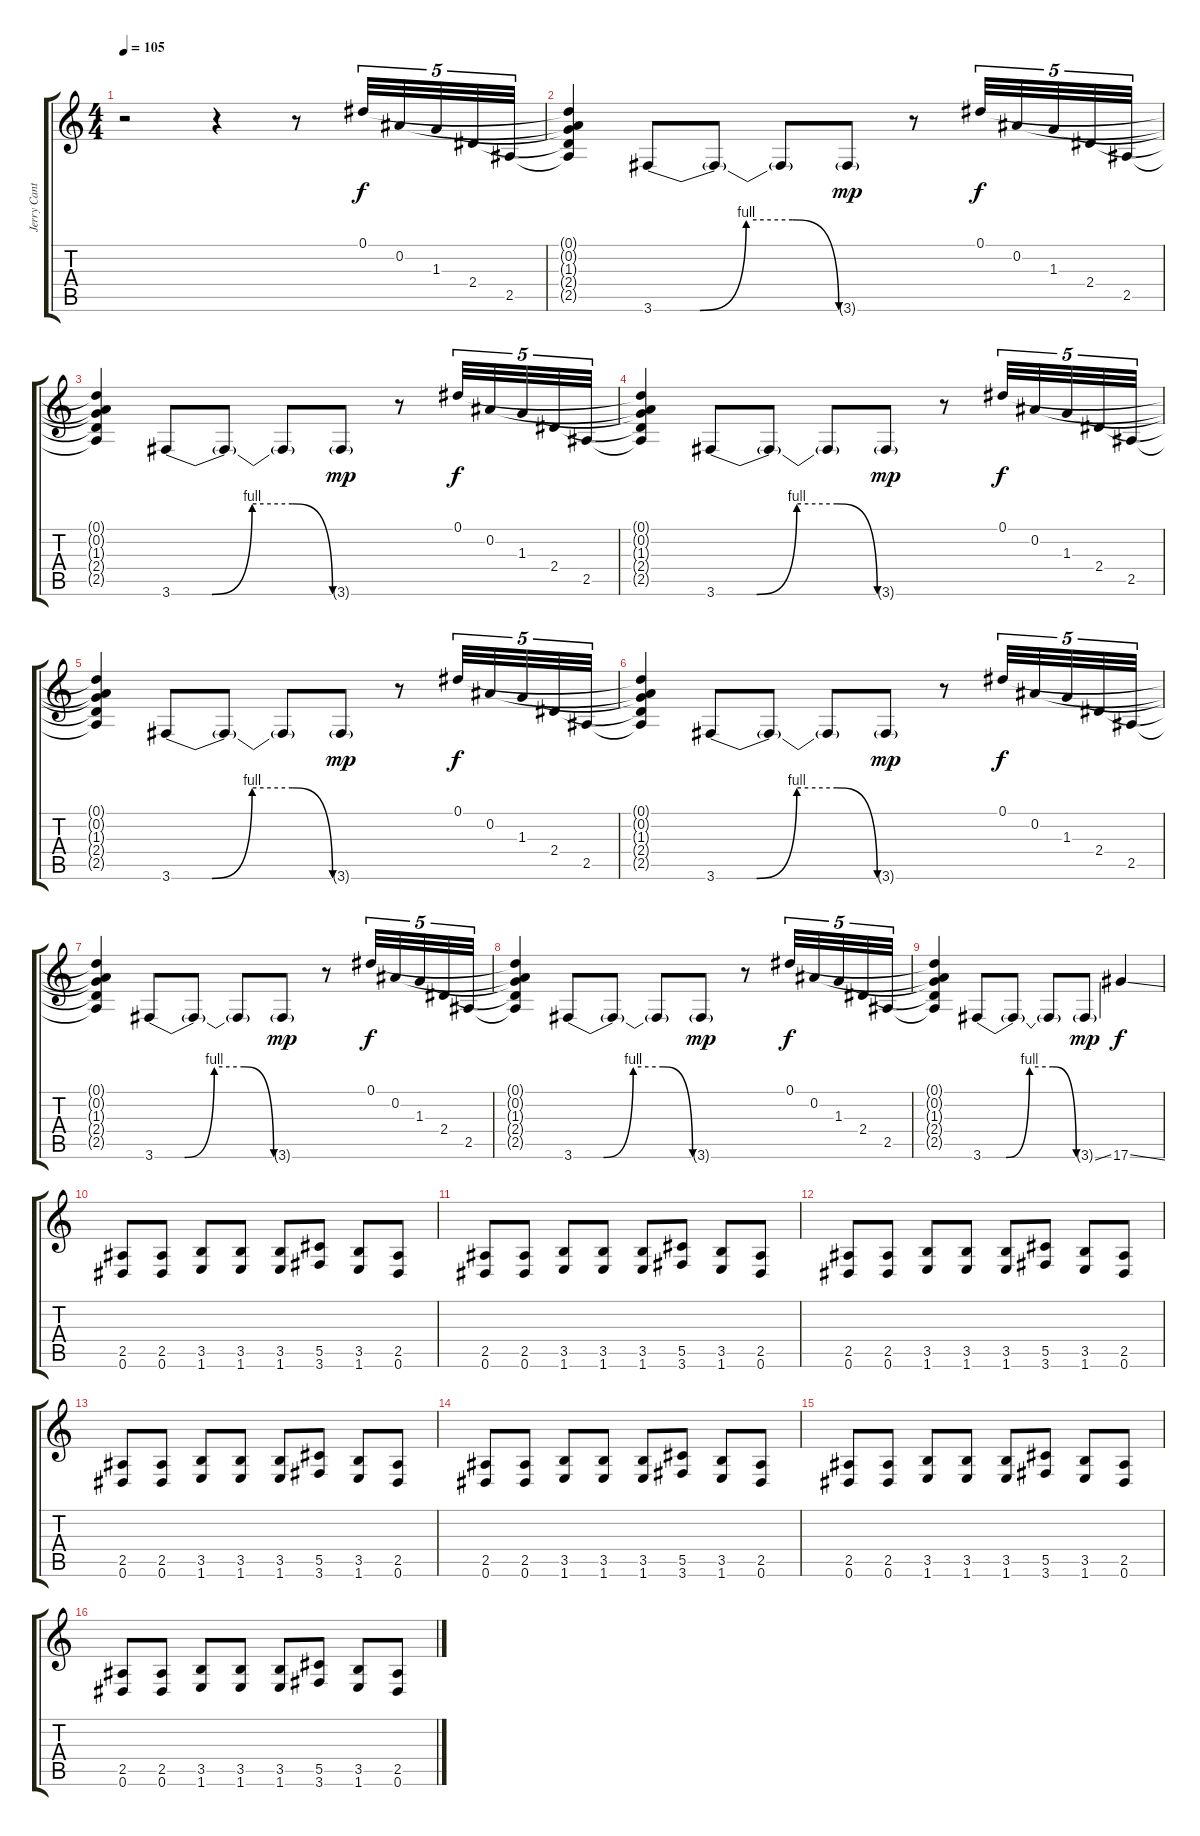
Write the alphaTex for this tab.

\track ("Jerry Cantrell- Guitar 1" "Jerry Cant") {instrument overdrivenguitar}
\staff {score tabs}
\tuning (Eb4 Bb3 Gb3 Db3 Ab2 Eb2) {hide}
\ts (4 4)
\tempo 105
\clef g2
\ks c
r.2{dy f instrument overdrivenguitar} r.4 r.8 0.1.32{tu (5 4)} 0.2.32{tu (5 4)} 1.3.32{tu (5 4)} 2.4.32{tu (5 4)} 2.5.32{tu (5 4)} |
(0.1{t} 0.2{t} 1.3{t} 2.4{t} 2.5{t}).4 3.6{be (custom 0 0 15 0 30 4 45 4 60 0)}.8 3.6{t}.8 3.6{t}.8 3.6{g}.8{dy mp} r.8 0.1.32{tu (5 4) dy f} 0.2.32{tu (5 4)} 1.3.32{tu (5 4)} 2.4.32{tu (5 4)} 2.5.32{tu (5 4)} |
(0.1{t} 0.2{t} 1.3{t} 2.4{t} 2.5{t}).4 3.6{be (custom 0 0 15 0 30 4 45 4 60 0)}.8 3.6{t}.8 3.6{t}.8 3.6{g}.8{dy mp} r.8 0.1.32{tu (5 4) dy f} 0.2.32{tu (5 4)} 1.3.32{tu (5 4)} 2.4.32{tu (5 4)} 2.5.32{tu (5 4)} |
(0.1{t} 0.2{t} 1.3{t} 2.4{t} 2.5{t}).4 3.6{be (custom 0 0 15 0 30 4 45 4 60 0)}.8 3.6{t}.8 3.6{t}.8 3.6{g}.8{dy mp} r.8 0.1.32{tu (5 4) dy f} 0.2.32{tu (5 4)} 1.3.32{tu (5 4)} 2.4.32{tu (5 4)} 2.5.32{tu (5 4)} |
(0.1{t} 0.2{t} 1.3{t} 2.4{t} 2.5{t}).4 3.6{be (custom 0 0 15 0 30 4 45 4 60 0)}.8 3.6{t}.8 3.6{t}.8 3.6{g}.8{dy mp} r.8 0.1.32{tu (5 4) dy f} 0.2.32{tu (5 4)} 1.3.32{tu (5 4)} 2.4.32{tu (5 4)} 2.5.32{tu (5 4)} |
(0.1{t} 0.2{t} 1.3{t} 2.4{t} 2.5{t}).4 3.6{be (custom 0 0 15 0 30 4 45 4 60 0)}.8 3.6{t}.8 3.6{t}.8 3.6{g}.8{dy mp} r.8 0.1.32{tu (5 4) dy f} 0.2.32{tu (5 4)} 1.3.32{tu (5 4)} 2.4.32{tu (5 4)} 2.5.32{tu (5 4)} |
(0.1{t} 0.2{t} 1.3{t} 2.4{t} 2.5{t}).4 3.6{be (custom 0 0 15 0 30 4 45 4 60 0)}.8 3.6{t}.8 3.6{t}.8 3.6{g}.8{dy mp} r.8 0.1.32{tu (5 4) dy f} 0.2.32{tu (5 4)} 1.3.32{tu (5 4)} 2.4.32{tu (5 4)} 2.5.32{tu (5 4)} |
(0.1{t} 0.2{t} 1.3{t} 2.4{t} 2.5{t}).4 3.6{be (custom 0 0 15 0 30 4 45 4 60 0)}.8 3.6{t}.8 3.6{t}.8 3.6{g}.8{dy mp} r.8 0.1.32{tu (5 4) dy f} 0.2.32{tu (5 4)} 1.3.32{tu (5 4)} 2.4.32{tu (5 4)} 2.5.32{tu (5 4)} |
(0.1{t} 0.2{t} 1.3{t} 2.4{t} 2.5{t}).4 3.6{be (custom 0 0 15 0 30 4 45 4 60 0)}.8 3.6{t}.8 3.6{t}.8 3.6{ss g}.8{dy mp} 17.6{ss}.4{dy f} |
(2.5 0.6).8 (2.5 0.6).8 (3.5 1.6).8 (3.5 1.6).8 (3.5 1.6).8 (5.5 3.6).8 (3.5 1.6).8 (2.5 0.6).8 |
(2.5 0.6).8 (2.5 0.6).8 (3.5 1.6).8 (3.5 1.6).8 (3.5 1.6).8 (5.5 3.6).8 (3.5 1.6).8 (2.5 0.6).8 |
(2.5 0.6).8 (2.5 0.6).8 (3.5 1.6).8 (3.5 1.6).8 (3.5 1.6).8 (5.5 3.6).8 (3.5 1.6).8 (2.5 0.6).8 |
(2.5 0.6).8 (2.5 0.6).8 (3.5 1.6).8 (3.5 1.6).8 (3.5 1.6).8 (5.5 3.6).8 (3.5 1.6).8 (2.5 0.6).8 |
(2.5 0.6).8 (2.5 0.6).8 (3.5 1.6).8 (3.5 1.6).8 (3.5 1.6).8 (5.5 3.6).8 (3.5 1.6).8 (2.5 0.6).8 |
(2.5 0.6).8 (2.5 0.6).8 (3.5 1.6).8 (3.5 1.6).8 (3.5 1.6).8 (5.5 3.6).8 (3.5 1.6).8 (2.5 0.6).8 |
(2.5 0.6).8 (2.5 0.6).8 (3.5 1.6).8 (3.5 1.6).8 (3.5 1.6).8 (5.5 3.6).8 (3.5 1.6).8 (2.5 0.6).8
